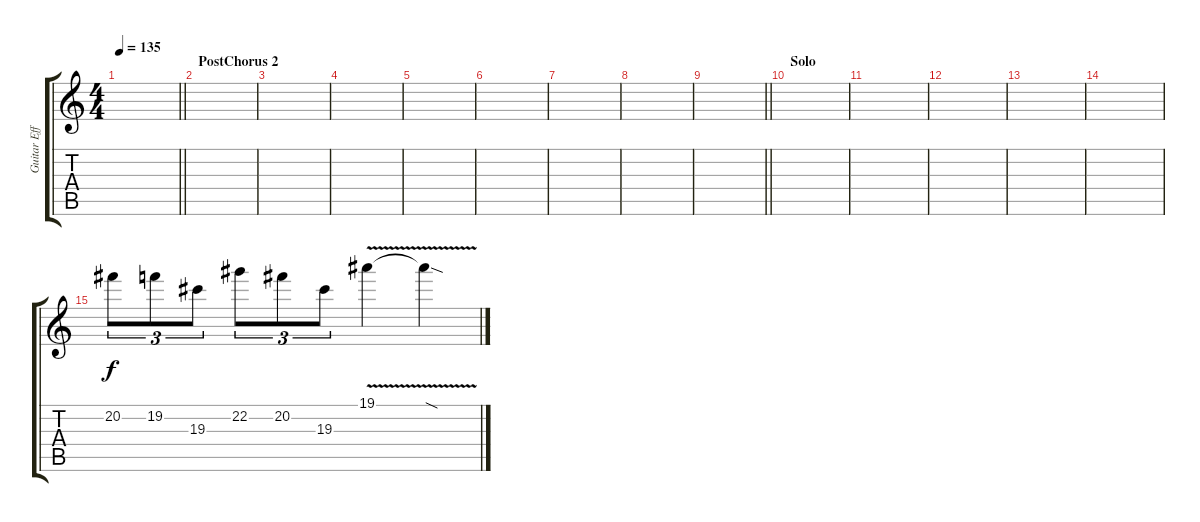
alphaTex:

\track ("Guitar Effects" "Guitar Eff") {instrument overdrivenguitar}
\staff {score tabs}
\tuning (Eb4 Bb3 Gb3 Db3 Ab2 Eb2) {hide}
\ts (4 4)
\tempo 135
\clef g2
\barLineRight lightlight
\ks c
|
\section ("" "PostChorus 2")
|
|
|
|
|
|
|
\barLineRight lightlight
|
\section ("" "Solo")
|
|
|
|
|
20.2.8{tu (3 2) dy f} 19.2.8{tu (3 2)} 19.3.8{tu (3 2)} 22.2.8{tu (3 2)} 20.2.8{tu (3 2)} 19.3.8{tu (3 2)} 19.1{v}.4 19.1{sod t}.4
